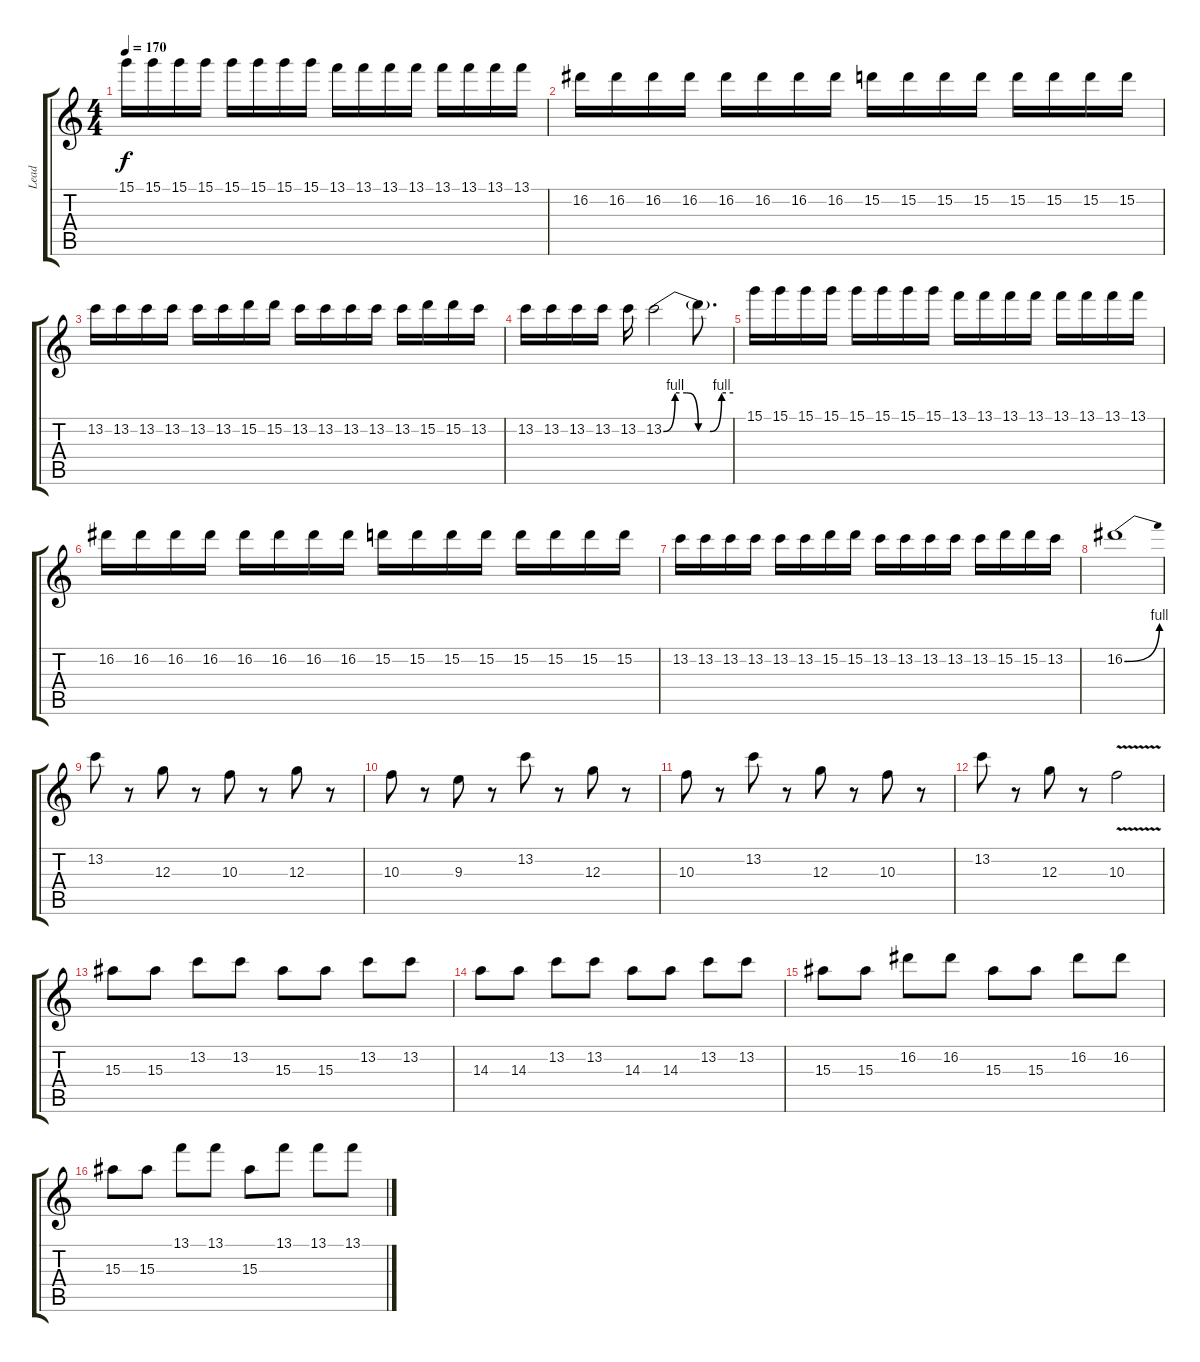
\track ("Lead" "Lead") {instrument overdrivenguitar}
\staff {score tabs}
\tuning (E4 B3 G3 D3 A2 E2) {hide}
\ts (4 4)
\tempo 170
\clef g2
\ks c
15.1.16{dy f} 15.1.16 15.1.16 15.1.16 15.1.16 15.1.16 15.1.16 15.1.16 13.1.16 13.1.16 13.1.16 13.1.16 13.1.16 13.1.16 13.1.16 13.1.16 |
16.2.16 16.2.16 16.2.16 16.2.16 16.2.16 16.2.16 16.2.16 16.2.16 15.2.16 15.2.16 15.2.16 15.2.16 15.2.16 15.2.16 15.2.16 15.2.16 |
13.2.16 13.2.16 13.2.16 13.2.16 13.2.16 13.2.16 15.2.16 15.2.16 13.2.16 13.2.16 13.2.16 13.2.16 13.2.16 15.2.16 15.2.16 13.2.16 |
13.2.16 13.2.16 13.2.16 13.2.16 13.2.16 13.2{be (custom 0 0 10 4 20 4 30 0 40 0 50 4 60 4)}.2 13.2{t}.8{d} |
15.1.16 15.1.16 15.1.16 15.1.16 15.1.16 15.1.16 15.1.16 15.1.16 13.1.16 13.1.16 13.1.16 13.1.16 13.1.16 13.1.16 13.1.16 13.1.16 |
16.2.16 16.2.16 16.2.16 16.2.16 16.2.16 16.2.16 16.2.16 16.2.16 15.2.16 15.2.16 15.2.16 15.2.16 15.2.16 15.2.16 15.2.16 15.2.16 |
13.2.16 13.2.16 13.2.16 13.2.16 13.2.16 13.2.16 15.2.16 15.2.16 13.2.16 13.2.16 13.2.16 13.2.16 13.2.16 15.2.16 15.2.16 13.2.16 |
16.2{be (bend 0 0 60 4)}.1 |
13.2.8 r.8 12.3.8 r.8 10.3.8 r.8 12.3.8 r.8 |
10.3.8 r.8 9.3.8 r.8 13.2.8 r.8 12.3.8 r.8 |
10.3.8 r.8 13.2.8 r.8 12.3.8 r.8 10.3.8 r.8 |
13.2.8 r.8 12.3.8 r.8 10.3{v}.2 |
15.3.8 15.3.8 13.2.8 13.2.8 15.3.8 15.3.8 13.2.8 13.2.8 |
14.3.8 14.3.8 13.2.8 13.2.8 14.3.8 14.3.8 13.2.8 13.2.8 |
15.3.8 15.3.8 16.2.8 16.2.8 15.3.8 15.3.8 16.2.8 16.2.8 |
15.3.8 15.3.8 13.1.8 13.1.8 15.3.8 13.1.8 13.1.8 13.1.8
